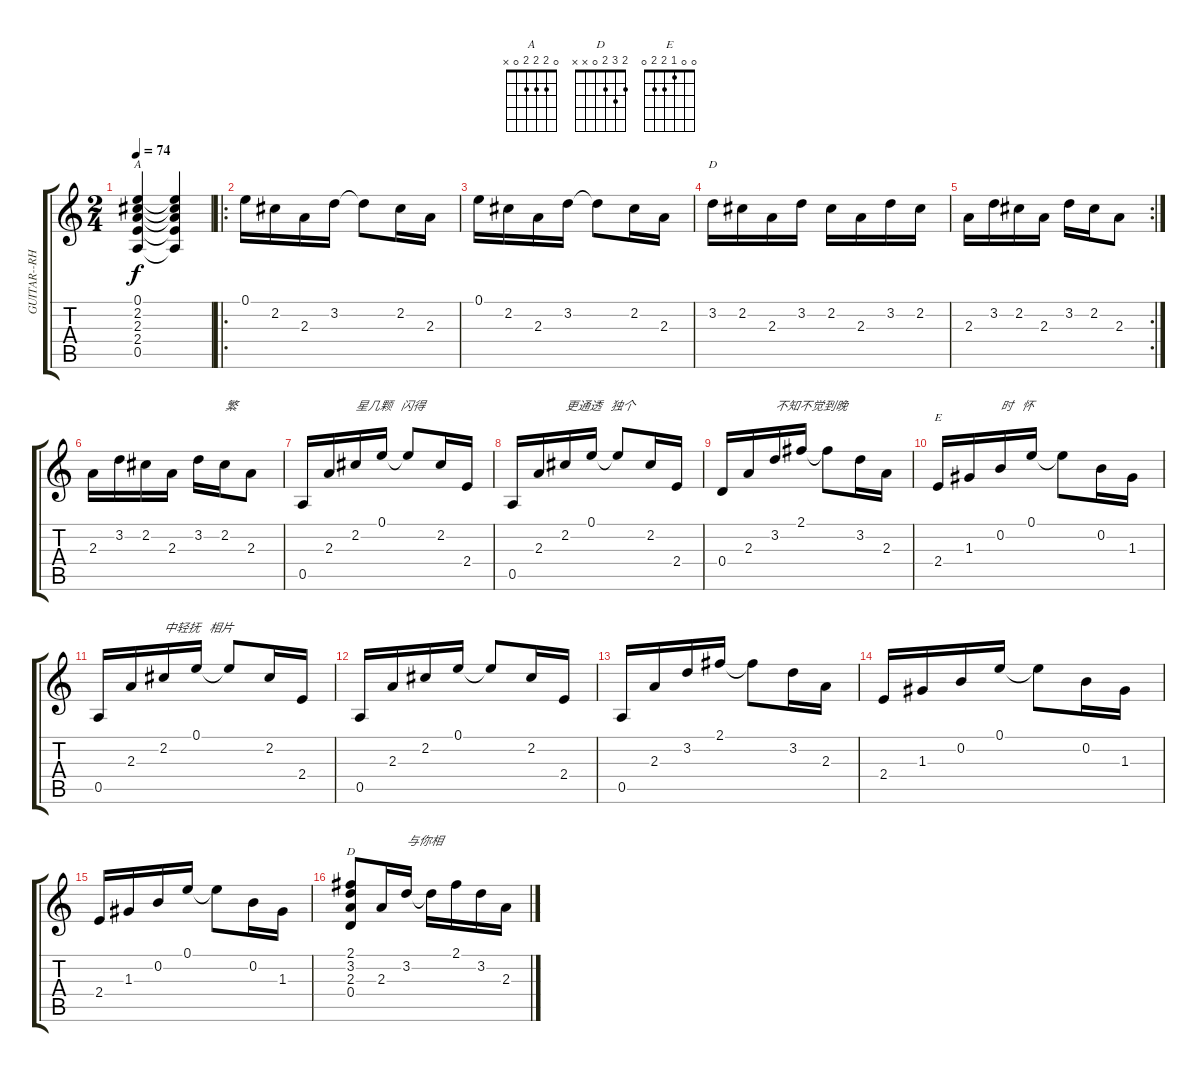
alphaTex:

\track ("GUITAR--RHYTHM" "GUITAR--RH") {instrument acousticguitarsteel}
\staff {score tabs}
\tuning (E4 B3 G3 D3 A2 E2) {hide}
\chord ("A" 0 2 2 2 0 x)
\chord ("D" 2 3 2 0 0 x)
\chord ("E" 0 0 1 2 2 0)
\chord ("D" 2 3 2 0 x x)
\ts (2 4)
\tempo 74
\clef g2
\ks c
(0.1 2.2 2.3 2.4 0.5).4{ch "A" dy f instrument acousticguitarsteel} (0.1{t} 2.2{t} 2.3{t} 2.4{t} 0.5{t}).4 |
\ro
0.1.16 2.2.16 2.3.16 3.2.16 3.2{t}.8 2.2.16 2.3.16 |
0.1.16 2.2.16 2.3.16 3.2.16 3.2{t}.8 2.2.16 2.3.16 |
3.2.16{ch "D"} 2.2.16 2.3.16 3.2.16 2.2.16 2.3.16 3.2.16 2.2.16 |
\rc 2
2.3.16 3.2.16 2.2.16 2.3.16 3.2.16 2.2.16 2.3.8 |
2.3.16 3.2.16 2.2.16 2.3.16 3.2.16 2.2.16{txt "繁"} 2.3.8 |
0.5.16 2.3.16 2.2.16{txt "星几颗   闪得"} 0.1.16 0.1{t}.8 2.2.16 2.4.16 |
0.5.16 2.3.16 2.2.16{txt "更通透   独个"} 0.1.16 0.1{t}.8 2.2.16 2.4.16 |
0.4.16 2.3.16 3.2.16{txt "不知不觉到晚"} 2.1.16 2.1{t}.8 3.2.16 2.3.16 |
2.4.16{ch "E"} 1.3.16 0.2.16{txt "时   怀"} 0.1.16 0.1{t}.8 0.2.16 1.3.16 |
0.5.16 2.3.16 2.2.16{txt "中轻抚   相片"} 0.1.16 0.1{t}.8 2.2.16 2.4.16 |
0.5.16 2.3.16 2.2.16 0.1.16 0.1{t}.8 2.2.16 2.4.16 |
0.5.16 2.3.16 3.2.16 2.1.16 2.1{t}.8 3.2.16 2.3.16 |
2.4.16 1.3.16 0.2.16 0.1.16 0.1{t}.8 0.2.16 1.3.16 |
2.4.16 1.3.16 0.2.16 0.1.16 0.1{t}.8 0.2.16 1.3.16 |
(2.1 3.2 2.3 0.4).8{ch "D"} 2.3.16 3.2.16{txt "与你相"} 3.2{t}.16 2.1.16 3.2.16 2.3.16
